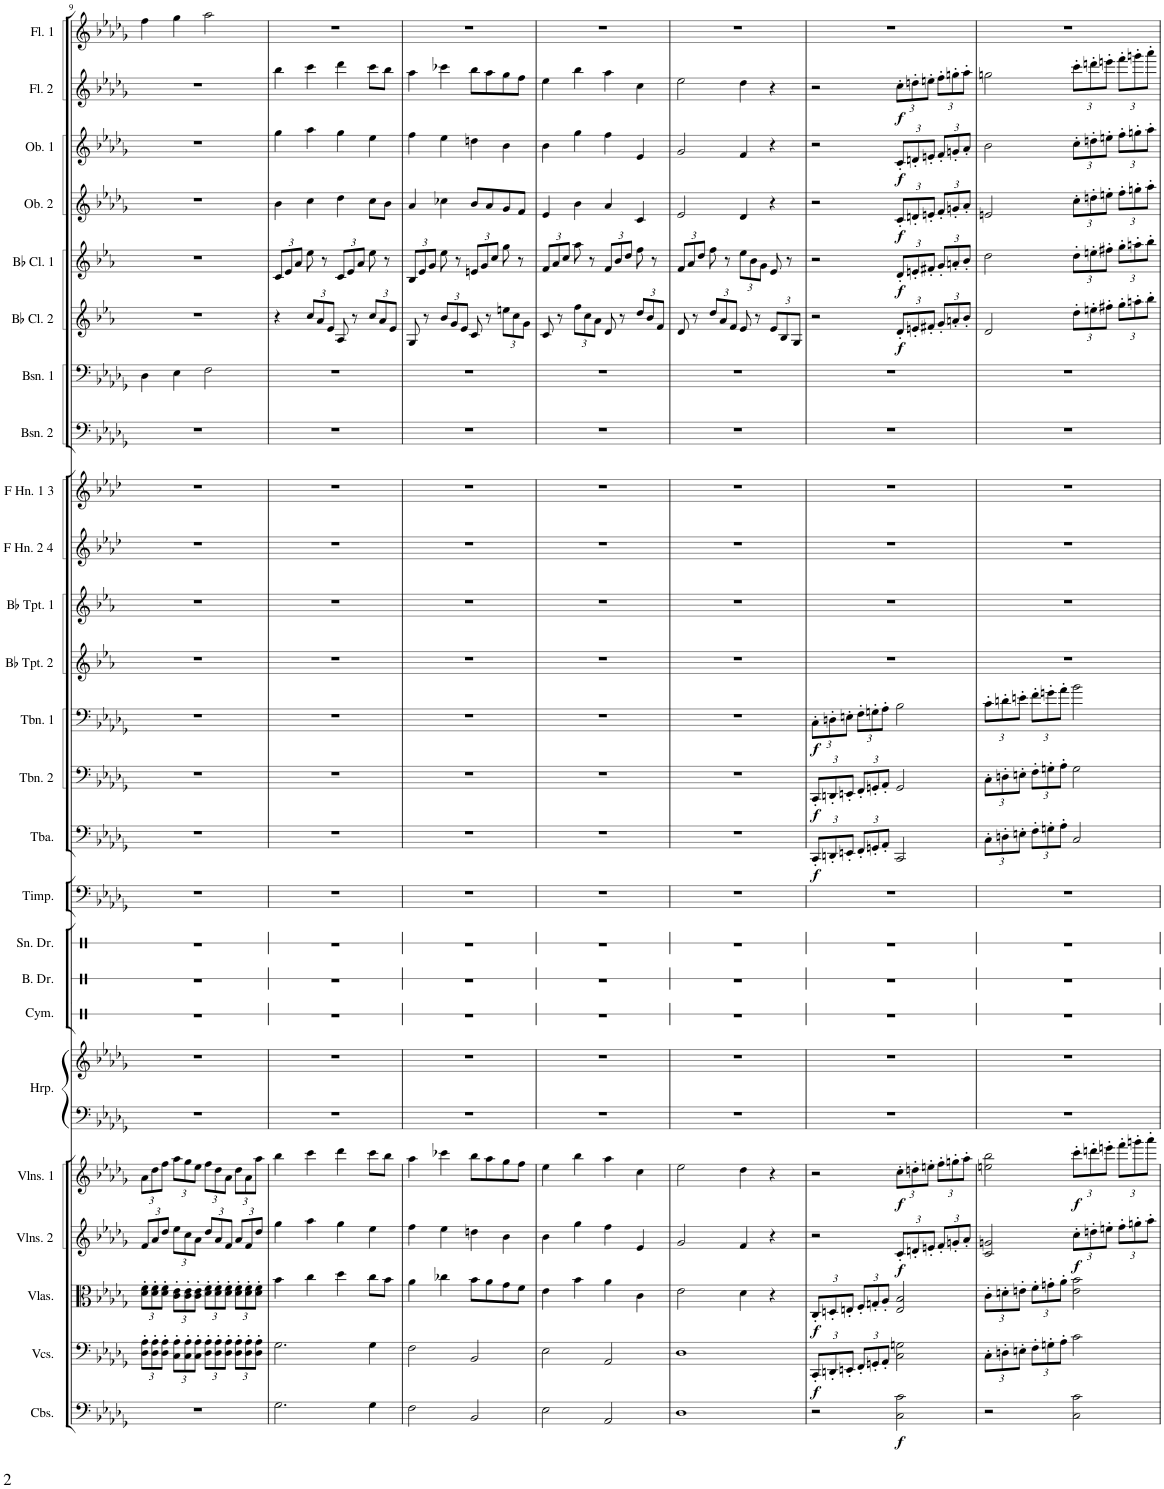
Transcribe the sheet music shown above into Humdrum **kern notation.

**kern	**dynam	**kern	**dynam	**kern	**dynam	**kern	**dynam	**kern	**dynam	**kern	**kern	**kern	**kern	**kern	**kern	**kern	**dynam	**kern	**dynam	**kern	**dynam	**kern	**kern	**kern	**kern	**kern	**kern	**kern	**dynam	**kern	**dynam	**kern	**dynam	**kern	**dynam	**kern	**dynam	**kern
*part25	*part25	*part24	*part24	*part23	*part23	*part22	*part22	*part21	*part21	*part20	*part20	*part19	*part18	*part17	*part16	*part15	*part15	*part14	*part14	*part13	*part13	*part12	*part11	*part10	*part9	*part8	*part7	*part6	*part6	*part5	*part5	*part4	*part4	*part3	*part3	*part2	*part2	*part1
*staff26	*staff26	*staff25	*staff25	*staff24	*staff24	*staff23	*staff23	*staff22	*staff22	*staff21	*staff20	*staff19	*staff18	*staff17	*staff16	*staff15	*staff15	*staff14	*staff14	*staff13	*staff13	*staff12	*staff11	*staff10	*staff9	*staff8	*staff7	*staff6	*staff6	*staff5	*staff5	*staff4	*staff4	*staff3	*staff3	*staff2	*staff2	*staff1
*I"Contrabasses	*	*I"Violoncellos	*	*I"Violas	*	*I"Violins 2	*	*I"Violins 1	*	*I"Harp	*	*I"Cymbal	*I"Bass Drum	*I"Snare Drum	*I"Timpani	*I"Tuba	*	*I"Trombone 2	*	*I"Trombone 1	*	*I"Bb Trumpet 2	*I"Bb Trumpet 1	*I"F Horn 2 &amp; 4	*I"F Horn 1 &amp; 3	*I"Bassoon 2	*I"Bassoon 1	*I"Bb Clarinet 2	*	*I"Bb Clarinet 1	*	*I"Oboe 2	*	*I"Oboe 1	*	*I"Flute 2	*	*I"Flute 1
*I'Cbs.	*	*I'Vcs.	*	*I'Vlas.	*	*I'Vlns. 2	*	*I'Vlns. 1	*	*I'Hrp.	*	*I'Cym.	*I'B. Dr.	*I'Sn. Dr.	*I'Timp.	*I'Tba.	*	*I'Tbn. 2	*	*I'Tbn. 1	*	*I'Bb Tpt. 2	*I'Bb Tpt. 1	*I'F Hn. 2 4	*I'F Hn. 1 3	*I'Bsn. 2	*I'Bsn. 1	*I'Bb Cl. 2	*	*I'Bb Cl. 1	*	*I'Ob. 2	*	*I'Ob. 1	*	*I'Fl. 2	*	*I'Fl. 1
!!LO:PB:g=z
*clefF4	*	*clefF4	*	*clefC3	*	*clefG2	*	*clefG2	*	*clefF4	*clefG2	*clefX	*clefX	*clefX	*clefF4	*clefF4	*	*clefF4	*	*clefF4	*	*clefG2	*clefG2	*clefG2	*clefG2	*clefF4	*clefF4	*clefG2	*	*clefG2	*	*clefG2	*	*clefG2	*	*clefG2	*	*clefG2
*Trd7c12	*	*	*	*	*	*	*	*	*	*	*	*	*	*	*	*	*	*	*	*	*	*Trd1c2	*Trd1c2	*Trd4c7	*Trd4c7	*	*	*Trd1c2	*	*Trd1c2	*	*	*	*	*	*	*	*
*k[b-e-a-d-g-]	*	*k[b-e-a-d-g-]	*	*k[b-e-a-d-g-]	*	*k[b-e-a-d-g-]	*	*k[b-e-a-d-g-]	*	*k[b-e-a-d-g-]	*k[b-e-a-d-g-]	*k[b-e-a-]	*k[b-e-a-]	*k[b-e-a-]	*k[b-e-a-d-g-]	*k[b-e-a-d-g-]	*	*k[b-e-a-d-g-]	*	*k[b-e-a-d-g-]	*	*k[b-e-a-]	*k[b-e-a-]	*k[b-e-a-d-]	*k[b-e-a-d-]	*k[b-e-a-d-g-]	*k[b-e-a-d-g-]	*k[b-e-a-]	*	*k[b-e-a-]	*	*k[b-e-a-d-g-]	*	*k[b-e-a-d-g-]	*	*k[b-e-a-d-g-]	*	*k[b-e-a-d-g-]
*M4/4	*	*M4/4	*	*M4/4	*	*M4/4	*	*M4/4	*	*M4/4	*M4/4	*M4/4	*M4/4	*M4/4	*M4/4	*M4/4	*	*M4/4	*	*M4/4	*	*M4/4	*M4/4	*M4/4	*M4/4	*M4/4	*M4/4	*M4/4	*	*M4/4	*	*M4/4	*	*M4/4	*	*M4/4	*	*M4/4
*	*	*Xbrackettup	*	*Xbrackettup	*	*Xbrackettup	*	*Xbrackettup	*	*	*	*	*	*	*	*	*	*	*	*	*	*	*	*	*	*	*	*	*	*	*	*	*	*	*	*	*	*
=9	=9	=9	=9	=9	=9	=9	=9	=9	=9	=9	=9	=9	=9	=9	=9	=9	=9	=9	=9	=9	=9	=9	=9	=9	=9	=9	=9	=9	=9	=9	=9	=9	=9	=9	=9	=9	=9	=9
1r	.	12D-\' 12A-\'L	.	12d-\' 12f\'L	.	12f/L	.	12a-\L	.	1r	1r	1r	1r	1r	1r	1r	.	1r	.	1r	.	1r	1r	1r	1r	1r	4D-\	1r	.	1r	.	1r	.	1r	.	1r	.	4ff\
.	.	12D-\' 12A-\'	.	12d-\' 12f\'	.	12a-/	.	12dd-\	.	.	.	.	.	.	.	.	.	.	.	.	.	.	.	.	.	.	.	.	.	.	.	.	.	.	.	.	.	.
.	.	12D-\' 12A-\'J	.	12d-\' 12f\'J	.	12dd-/J	.	12ff\J	.	.	.	.	.	.	.	.	.	.	.	.	.	.	.	.	.	.	.	.	.	.	.	.	.	.	.	.	.	.
.	.	12C\' 12A-\'L	.	12c\' 12e-\'L	.	12ee-\L	.	12aa-\L	.	.	.	.	.	.	.	.	.	.	.	.	.	.	.	.	.	.	4E-\	.	.	.	.	.	.	.	.	.	.	4gg-\
.	.	12C\' 12A-\'	.	12c\' 12e-\'	.	12cc\	.	12gg-\	.	.	.	.	.	.	.	.	.	.	.	.	.	.	.	.	.	.	.	.	.	.	.	.	.	.	.	.	.	.
.	.	12C\' 12A-\'J	.	12c\' 12e-\'J	.	12a-\J	.	12ee-\J	.	.	.	.	.	.	.	.	.	.	.	.	.	.	.	.	.	.	.	.	.	.	.	.	.	.	.	.	.	.
.	.	12D-\' 12A-\'L	.	12d-\' 12f\'L	.	12dd-/L	.	12ff\L	.	.	.	.	.	.	.	.	.	.	.	.	.	.	.	.	.	.	2F\	.	.	.	.	.	.	.	.	.	.	2aa-\
.	.	12D-\' 12A-\'	.	12d-\' 12f\'	.	12a-/	.	12dd-\	.	.	.	.	.	.	.	.	.	.	.	.	.	.	.	.	.	.	.	.	.	.	.	.	.	.	.	.	.	.
.	.	12D-\' 12A-\'J	.	12d-\' 12f\'J	.	12f/J	.	12a-\J	.	.	.	.	.	.	.	.	.	.	.	.	.	.	.	.	.	.	.	.	.	.	.	.	.	.	.	.	.	.
.	.	12D-\' 12A-\'L	.	12d-\' 12f\'L	.	12a-/L	.	12dd-\L	.	.	.	.	.	.	.	.	.	.	.	.	.	.	.	.	.	.	.	.	.	.	.	.	.	.	.	.	.	.
.	.	12D-\' 12A-\'	.	12d-\' 12f\'	.	12f/	.	12a-\	.	.	.	.	.	.	.	.	.	.	.	.	.	.	.	.	.	.	.	.	.	.	.	.	.	.	.	.	.	.
.	.	12D-\' 12A-\'J	.	12d-\' 12f\'J	.	12dd-/J	.	12aa-\J	.	.	.	.	.	.	.	.	.	.	.	.	.	.	.	.	.	.	.	.	.	.	.	.	.	.	.	.	.	.
=10	=10	=10	=10	=10	=10	=10	=10	=10	=10	=10	=10	=10	=10	=10	=10	=10	=10	=10	=10	=10	=10	=10	=10	=10	=10	=10	=10	=10	=10	=10	=10	=10	=10	=10	=10	=10	=10	=10
*	*	*	*	*	*	*	*	*	*	*	*	*	*	*	*	*	*	*	*	*	*	*	*	*	*	*	*	*	*	*Xbrackettup	*	*	*	*	*	*	*	*
2.G-\	.	2.G-\	.	4b-\	.	4gg-\	.	4bb-\	.	1r	1r	1r	1r	1r	1r	1r	.	1r	.	1r	.	1r	1r	1r	1r	1r	1r	4r	.	12c/L	.	4b-\	.	4gg-\	.	4bb-\	.	1r
.	.	.	.	.	.	.	.	.	.	.	.	.	.	.	.	.	.	.	.	.	.	.	.	.	.	.	.	.	.	12e-/	.	.	.	.	.	.	.	.
.	.	.	.	.	.	.	.	.	.	.	.	.	.	.	.	.	.	.	.	.	.	.	.	.	.	.	.	.	.	12a-/J	.	.	.	.	.	.	.	.
*	*	*	*	*	*	*	*	*	*	*	*	*	*	*	*	*	*	*	*	*	*	*	*	*	*	*	*	*Xbrackettup	*	*	*	*	*	*	*	*	*	*
.	.	.	.	4cc\	.	4aa-\	.	4ccc\	.	.	.	.	.	.	.	.	.	.	.	.	.	.	.	.	.	.	.	12cc/L	.	8ee-\	.	4cc\	.	4aa-\	.	4ccc\	.	.
.	.	.	.	.	.	.	.	.	.	.	.	.	.	.	.	.	.	.	.	.	.	.	.	.	.	.	.	12a-/	.	.	.	.	.	.	.	.	.	.
.	.	.	.	.	.	.	.	.	.	.	.	.	.	.	.	.	.	.	.	.	.	.	.	.	.	.	.	.	.	8r	.	.	.	.	.	.	.	.
.	.	.	.	.	.	.	.	.	.	.	.	.	.	.	.	.	.	.	.	.	.	.	.	.	.	.	.	12e-/J	.	.	.	.	.	.	.	.	.	.
.	.	.	.	4dd-\	.	4gg-\	.	4ddd-\	.	.	.	.	.	.	.	.	.	.	.	.	.	.	.	.	.	.	.	8A-/	.	12c/L	.	4dd-\	.	4gg-\	.	4ddd-\	.	.
.	.	.	.	.	.	.	.	.	.	.	.	.	.	.	.	.	.	.	.	.	.	.	.	.	.	.	.	.	.	12e-/	.	.	.	.	.	.	.	.
.	.	.	.	.	.	.	.	.	.	.	.	.	.	.	.	.	.	.	.	.	.	.	.	.	.	.	.	8r	.	.	.	.	.	.	.	.	.	.
.	.	.	.	.	.	.	.	.	.	.	.	.	.	.	.	.	.	.	.	.	.	.	.	.	.	.	.	.	.	12a-/J	.	.	.	.	.	.	.	.
4G-\	.	4G-\	.	8cc\L	.	4ee-\	.	8ccc\L	.	.	.	.	.	.	.	.	.	.	.	.	.	.	.	.	.	.	.	12cc/L	.	8ee-\	.	8cc\L	.	4ee-\	.	8ccc\L	.	.
.	.	.	.	.	.	.	.	.	.	.	.	.	.	.	.	.	.	.	.	.	.	.	.	.	.	.	.	12a-/	.	.	.	.	.	.	.	.	.	.
.	.	.	.	8b-\J	.	.	.	8bb-\J	.	.	.	.	.	.	.	.	.	.	.	.	.	.	.	.	.	.	.	.	.	8r	.	8b-\J	.	.	.	8bb-\J	.	.
.	.	.	.	.	.	.	.	.	.	.	.	.	.	.	.	.	.	.	.	.	.	.	.	.	.	.	.	12e-/J	.	.	.	.	.	.	.	.	.	.
=11	=11	=11	=11	=11	=11	=11	=11	=11	=11	=11	=11	=11	=11	=11	=11	=11	=11	=11	=11	=11	=11	=11	=11	=11	=11	=11	=11	=11	=11	=11	=11	=11	=11	=11	=11	=11	=11	=11
2F\	.	2F\	.	4a-\	.	4ff\	.	4aa-\	.	1r	1r	1r	1r	1r	1r	1r	.	1r	.	1r	.	1r	1r	1r	1r	1r	1r	8G/	.	12B-/L	.	4a-/	.	4ff\	.	4aa-\	.	1r
.	.	.	.	.	.	.	.	.	.	.	.	.	.	.	.	.	.	.	.	.	.	.	.	.	.	.	.	.	.	12e-/	.	.	.	.	.	.	.	.
.	.	.	.	.	.	.	.	.	.	.	.	.	.	.	.	.	.	.	.	.	.	.	.	.	.	.	.	8r	.	.	.	.	.	.	.	.	.	.
.	.	.	.	.	.	.	.	.	.	.	.	.	.	.	.	.	.	.	.	.	.	.	.	.	.	.	.	.	.	12g/J	.	.	.	.	.	.	.	.
.	.	.	.	4cc-X\	.	4ee-\	.	4ccc-X\	.	.	.	.	.	.	.	.	.	.	.	.	.	.	.	.	.	.	.	12b-/L	.	8ee-\	.	4cc-X\	.	4ee-\	.	4ccc-X\	.	.
.	.	.	.	.	.	.	.	.	.	.	.	.	.	.	.	.	.	.	.	.	.	.	.	.	.	.	.	12g/	.	.	.	.	.	.	.	.	.	.
.	.	.	.	.	.	.	.	.	.	.	.	.	.	.	.	.	.	.	.	.	.	.	.	.	.	.	.	.	.	8r	.	.	.	.	.	.	.	.
.	.	.	.	.	.	.	.	.	.	.	.	.	.	.	.	.	.	.	.	.	.	.	.	.	.	.	.	12e-/J	.	.	.	.	.	.	.	.	.	.
2BB-/	.	2BB-/	.	8b-\L	.	4ddn\	.	8bb-\L	.	.	.	.	.	.	.	.	.	.	.	.	.	.	.	.	.	.	.	8c/	.	12en/L	.	8b-/L	.	4ddn\	.	8bb-\L	.	.
.	.	.	.	.	.	.	.	.	.	.	.	.	.	.	.	.	.	.	.	.	.	.	.	.	.	.	.	.	.	12g/	.	.	.	.	.	.	.	.
.	.	.	.	8a-\	.	.	.	8aa-\	.	.	.	.	.	.	.	.	.	.	.	.	.	.	.	.	.	.	.	8r	.	.	.	8a-/	.	.	.	8aa-\	.	.
.	.	.	.	.	.	.	.	.	.	.	.	.	.	.	.	.	.	.	.	.	.	.	.	.	.	.	.	.	.	12cc/J	.	.	.	.	.	.	.	.
.	.	.	.	8g-\	.	4b-\	.	8gg-\	.	.	.	.	.	.	.	.	.	.	.	.	.	.	.	.	.	.	.	12een\L	.	8gg\	.	8g-/	.	4b-\	.	8gg-\	.	.
.	.	.	.	.	.	.	.	.	.	.	.	.	.	.	.	.	.	.	.	.	.	.	.	.	.	.	.	12cc\	.	.	.	.	.	.	.	.	.	.
.	.	.	.	8f\J	.	.	.	8ff\J	.	.	.	.	.	.	.	.	.	.	.	.	.	.	.	.	.	.	.	.	.	8r	.	8f/J	.	.	.	8ff\J	.	.
.	.	.	.	.	.	.	.	.	.	.	.	.	.	.	.	.	.	.	.	.	.	.	.	.	.	.	.	12g\J	.	.	.	.	.	.	.	.	.	.
=12	=12	=12	=12	=12	=12	=12	=12	=12	=12	=12	=12	=12	=12	=12	=12	=12	=12	=12	=12	=12	=12	=12	=12	=12	=12	=12	=12	=12	=12	=12	=12	=12	=12	=12	=12	=12	=12	=12
2E-\	.	2E-\	.	4e-\	.	4b-\	.	4ee-\	.	1r	1r	1r	1r	1r	1r	1r	.	1r	.	1r	.	1r	1r	1r	1r	1r	1r	8c/	.	12f/L	.	4e-/	.	4b-\	.	4ee-\	.	1r
.	.	.	.	.	.	.	.	.	.	.	.	.	.	.	.	.	.	.	.	.	.	.	.	.	.	.	.	.	.	12a-/	.	.	.	.	.	.	.	.
.	.	.	.	.	.	.	.	.	.	.	.	.	.	.	.	.	.	.	.	.	.	.	.	.	.	.	.	8r	.	.	.	.	.	.	.	.	.	.
.	.	.	.	.	.	.	.	.	.	.	.	.	.	.	.	.	.	.	.	.	.	.	.	.	.	.	.	.	.	12cc/J	.	.	.	.	.	.	.	.
.	.	.	.	4b-\	.	4gg-\	.	4bb-\	.	.	.	.	.	.	.	.	.	.	.	.	.	.	.	.	.	.	.	12ff\L	.	8aa-\	.	4b-\	.	4gg-\	.	4bb-\	.	.
.	.	.	.	.	.	.	.	.	.	.	.	.	.	.	.	.	.	.	.	.	.	.	.	.	.	.	.	12cc\	.	.	.	.	.	.	.	.	.	.
.	.	.	.	.	.	.	.	.	.	.	.	.	.	.	.	.	.	.	.	.	.	.	.	.	.	.	.	.	.	8r	.	.	.	.	.	.	.	.
.	.	.	.	.	.	.	.	.	.	.	.	.	.	.	.	.	.	.	.	.	.	.	.	.	.	.	.	12a-\J	.	.	.	.	.	.	.	.	.	.
2AA-/	.	2AA-/	.	4a-\	.	4ff\	.	4aa-\	.	.	.	.	.	.	.	.	.	.	.	.	.	.	.	.	.	.	.	8d/	.	12f/L	.	4a-/	.	4ff\	.	4aa-\	.	.
.	.	.	.	.	.	.	.	.	.	.	.	.	.	.	.	.	.	.	.	.	.	.	.	.	.	.	.	.	.	12b-/	.	.	.	.	.	.	.	.
.	.	.	.	.	.	.	.	.	.	.	.	.	.	.	.	.	.	.	.	.	.	.	.	.	.	.	.	8r	.	.	.	.	.	.	.	.	.	.
.	.	.	.	.	.	.	.	.	.	.	.	.	.	.	.	.	.	.	.	.	.	.	.	.	.	.	.	.	.	12dd/J	.	.	.	.	.	.	.	.
.	.	.	.	4c\	.	4e-/	.	4cc\	.	.	.	.	.	.	.	.	.	.	.	.	.	.	.	.	.	.	.	12dd/L	.	8ff\	.	4c/	.	4e-/	.	4cc\	.	.
.	.	.	.	.	.	.	.	.	.	.	.	.	.	.	.	.	.	.	.	.	.	.	.	.	.	.	.	12b-/	.	.	.	.	.	.	.	.	.	.
.	.	.	.	.	.	.	.	.	.	.	.	.	.	.	.	.	.	.	.	.	.	.	.	.	.	.	.	.	.	8r	.	.	.	.	.	.	.	.
.	.	.	.	.	.	.	.	.	.	.	.	.	.	.	.	.	.	.	.	.	.	.	.	.	.	.	.	12f/J	.	.	.	.	.	.	.	.	.	.
=13	=13	=13	=13	=13	=13	=13	=13	=13	=13	=13	=13	=13	=13	=13	=13	=13	=13	=13	=13	=13	=13	=13	=13	=13	=13	=13	=13	=13	=13	=13	=13	=13	=13	=13	=13	=13	=13	=13
1D-	.	1D-	.	2e-\	.	2g-/	.	2ee-\	.	1r	1r	1r	1r	1r	1r	1r	.	1r	.	1r	.	1r	1r	1r	1r	1r	1r	8d/	.	12f/L	.	2e-/	.	2g-/	.	2ee-\	.	1r
.	.	.	.	.	.	.	.	.	.	.	.	.	.	.	.	.	.	.	.	.	.	.	.	.	.	.	.	.	.	12a-/	.	.	.	.	.	.	.	.
.	.	.	.	.	.	.	.	.	.	.	.	.	.	.	.	.	.	.	.	.	.	.	.	.	.	.	.	8r	.	.	.	.	.	.	.	.	.	.
.	.	.	.	.	.	.	.	.	.	.	.	.	.	.	.	.	.	.	.	.	.	.	.	.	.	.	.	.	.	12dd/J	.	.	.	.	.	.	.	.
.	.	.	.	.	.	.	.	.	.	.	.	.	.	.	.	.	.	.	.	.	.	.	.	.	.	.	.	12dd/L	.	8ff\	.	.	.	.	.	.	.	.
.	.	.	.	.	.	.	.	.	.	.	.	.	.	.	.	.	.	.	.	.	.	.	.	.	.	.	.	12a-/	.	.	.	.	.	.	.	.	.	.
.	.	.	.	.	.	.	.	.	.	.	.	.	.	.	.	.	.	.	.	.	.	.	.	.	.	.	.	.	.	8r	.	.	.	.	.	.	.	.
.	.	.	.	.	.	.	.	.	.	.	.	.	.	.	.	.	.	.	.	.	.	.	.	.	.	.	.	12f/J	.	.	.	.	.	.	.	.	.	.
.	.	.	.	4d-\	.	4f/	.	4dd-\	.	.	.	.	.	.	.	.	.	.	.	.	.	.	.	.	.	.	.	8e-/	.	12ee-\L	.	4d-/	.	4f/	.	4dd-\	.	.
.	.	.	.	.	.	.	.	.	.	.	.	.	.	.	.	.	.	.	.	.	.	.	.	.	.	.	.	.	.	12b-\	.	.	.	.	.	.	.	.
.	.	.	.	.	.	.	.	.	.	.	.	.	.	.	.	.	.	.	.	.	.	.	.	.	.	.	.	8r	.	.	.	.	.	.	.	.	.	.
.	.	.	.	.	.	.	.	.	.	.	.	.	.	.	.	.	.	.	.	.	.	.	.	.	.	.	.	.	.	12g\J	.	.	.	.	.	.	.	.
.	.	.	.	4r	.	4r	.	4r	.	.	.	.	.	.	.	.	.	.	.	.	.	.	.	.	.	.	.	12e-/L	.	8e-/	.	4r	.	4r	.	4r	.	.
.	.	.	.	.	.	.	.	.	.	.	.	.	.	.	.	.	.	.	.	.	.	.	.	.	.	.	.	12B-/	.	.	.	.	.	.	.	.	.	.
.	.	.	.	.	.	.	.	.	.	.	.	.	.	.	.	.	.	.	.	.	.	.	.	.	.	.	.	.	.	8r	.	.	.	.	.	.	.	.
.	.	.	.	.	.	.	.	.	.	.	.	.	.	.	.	.	.	.	.	.	.	.	.	.	.	.	.	12G/J	.	.	.	.	.	.	.	.	.	.
=14	=14	=14	=14	=14	=14	=14	=14	=14	=14	=14	=14	=14	=14	=14	=14	=14	=14	=14	=14	=14	=14	=14	=14	=14	=14	=14	=14	=14	=14	=14	=14	=14	=14	=14	=14	=14	=14	=14
*	*	*	*	*	*	*	*	*	*	*	*	*	*	*	*	*Xbrackettup	*	*Xbrackettup	*	*Xbrackettup	*	*	*	*	*	*	*	*	*	*	*	*	*	*	*	*	*	*
!	!	!	!LO:DY:b	!	!LO:DY:b	!	!	!	!	!	!	!	!	!	!	!	!LO:DY:b	!	!LO:DY:b	!	!LO:DY:b	!	!	!	!	!	!	!	!	!	!	!	!	!	!	!	!	!
2r	.	12CC'/L	f	12C'/L	f	2r	.	2r	.	1r	1r	1r	1r	1r	1r	12CC'/L	f	12CC'/L	f	12C'\L	f	1r	1r	1r	1r	1r	1r	2r	.	2r	.	2r	.	2r	.	2r	.	1r
.	.	12DDn'/	.	12Dn'/	.	.	.	.	.	.	.	.	.	.	.	12DDn'/	.	12DDn'/	.	12Dn'\	.	.	.	.	.	.	.	.	.	.	.	.	.	.	.	.	.	.
.	.	12EEn'/J	.	12En'/J	.	.	.	.	.	.	.	.	.	.	.	12EEn'/J	.	12EEn'/J	.	12En'\J	.	.	.	.	.	.	.	.	.	.	.	.	.	.	.	.	.	.
.	.	12FF'/L	.	12F'/L	.	.	.	.	.	.	.	.	.	.	.	12FF'/L	.	12FF'/L	.	12F'\L	.	.	.	.	.	.	.	.	.	.	.	.	.	.	.	.	.	.
.	.	12GGn'/	.	12Gn'/	.	.	.	.	.	.	.	.	.	.	.	12GGn'/	.	12GGn'/	.	12Gn'\	.	.	.	.	.	.	.	.	.	.	.	.	.	.	.	.	.	.
.	.	12AA-'/J	.	12A-'/J	.	.	.	.	.	.	.	.	.	.	.	12AA-'/J	.	12AA-'/J	.	12A-'\J	.	.	.	.	.	.	.	.	.	.	.	.	.	.	.	.	.	.
*	*	*	*	*	*	*	*	*	*	*	*	*	*	*	*	*	*	*	*	*	*	*	*	*	*	*	*	*	*	*	*	*Xbrackettup	*	*Xbrackettup	*	*Xbrackettup	*	*
!	!LO:DY:b	!	!	!	!	!	!LO:DY:b	!	!LO:DY:b	!	!	!	!	!	!	!	!	!	!	!	!	!	!	!	!	!	!	!	!LO:DY:b	!	!LO:DY:b	!	!LO:DY:b	!	!LO:DY:b	!	!LO:DY:b	!
2C\ 2c\	f	2C\ 2Gn\	.	2E/ 2B-/	.	12c'/L	f	12cc'\L	f	.	.	.	.	.	.	2CC/	.	2GG/	.	2B-\	.	.	.	.	.	.	.	12d'/L	f	12d'/L	f	12c'/L	f	12c'/L	f	12cc'\L	f	.
.	.	.	.	.	.	12dn'/	.	12ddn'\	.	.	.	.	.	.	.	.	.	.	.	.	.	.	.	.	.	.	.	12en'/	.	12en'/	.	12dn'/	.	12dn'/	.	12ddn'\	.	.
.	.	.	.	.	.	12en'/J	.	12een'\J	.	.	.	.	.	.	.	.	.	.	.	.	.	.	.	.	.	.	.	12f#X'/J	.	12f#X'/J	.	12en'/J	.	12en'/J	.	12een'\J	.	.
.	.	.	.	.	.	12f'/L	.	12ff'\L	.	.	.	.	.	.	.	.	.	.	.	.	.	.	.	.	.	.	.	12g'/L	.	12g'/L	.	12f'/L	.	12f'/L	.	12ff'\L	.	.
.	.	.	.	.	.	12gn'/	.	12ggn'\	.	.	.	.	.	.	.	.	.	.	.	.	.	.	.	.	.	.	.	12an'/	.	12an'/	.	12gn'/	.	12gn'/	.	12ggn'\	.	.
.	.	.	.	.	.	12a-'/J	.	12aa-'\J	.	.	.	.	.	.	.	.	.	.	.	.	.	.	.	.	.	.	.	12b-'/J	.	12b-'/J	.	12a-'/J	.	12a-'/J	.	12aa-'\J	.	.
=15	=15	=15	=15	=15	=15	=15	=15	=15	=15	=15	=15	=15	=15	=15	=15	=15	=15	=15	=15	=15	=15	=15	=15	=15	=15	=15	=15	=15	=15	=15	=15	=15	=15	=15	=15	=15	=15	=15
2r	.	12C'\L	.	12c'\L	.	2c/ 2gn/	.	2een\ 2bb-\	.	1r	1r	1r	1r	1r	1r	12C'\L	.	12C'\L	.	12c'\L	.	1r	1r	1r	1r	1r	1r	2d/	.	2dd\	.	2en/	.	2b-\	.	2ggn\	.	1r
.	.	12Dn'\	.	12dn'\	.	.	.	.	.	.	.	.	.	.	.	12Dn'\	.	12Dn'\	.	12dn'\	.	.	.	.	.	.	.	.	.	.	.	.	.	.	.	.	.	.
.	.	12En'\J	.	12en'\J	.	.	.	.	.	.	.	.	.	.	.	12En'\J	.	12En'\J	.	12en'\J	.	.	.	.	.	.	.	.	.	.	.	.	.	.	.	.	.	.
.	.	12F'\L	.	12f'\L	.	.	.	.	.	.	.	.	.	.	.	12F'\L	.	12F'\L	.	12f'\L	.	.	.	.	.	.	.	.	.	.	.	.	.	.	.	.	.	.
.	.	12Gn'\	.	12gn'\	.	.	.	.	.	.	.	.	.	.	.	12Gn'\	.	12Gn'\	.	12gn'\	.	.	.	.	.	.	.	.	.	.	.	.	.	.	.	.	.	.
.	.	12A-'\J	.	12a-'\J	.	.	.	.	.	.	.	.	.	.	.	12A-'\J	.	12A-'\J	.	12a-'\J	.	.	.	.	.	.	.	.	.	.	.	.	.	.	.	.	.	.
!	!	!	!	!	!	!	!LO:DY:b	!	!LO:DY:b	!	!	!	!	!	!	!	!	!	!	!	!	!	!	!	!	!	!	!	!	!	!	!	!	!	!	!	!	!
2C\ 2c\	.	2c\	.	2e\ 2b-\	.	12cc'\L	f	12ccc'\L	f	.	.	.	.	.	.	2C/	.	2G\	.	2b-\	.	.	.	.	.	.	.	12dd'\L	.	12dd'\L	.	12cc'\L	.	12cc'\L	.	12ccc'\L	.	.
.	.	.	.	.	.	12ddn'\	.	12dddn'\	.	.	.	.	.	.	.	.	.	.	.	.	.	.	.	.	.	.	.	12een'\	.	12een'\	.	12ddn'\	.	12ddn'\	.	12dddn'\	.	.
.	.	.	.	.	.	12een'\J	.	12eeen'\J	.	.	.	.	.	.	.	.	.	.	.	.	.	.	.	.	.	.	.	12ff#X'\J	.	12ff#X'\J	.	12een'\J	.	12een'\J	.	12eeen'\J	.	.
.	.	.	.	.	.	12ff'\L	.	12fff'\L	.	.	.	.	.	.	.	.	.	.	.	.	.	.	.	.	.	.	.	12gg'\L	.	12gg'\L	.	12ff'\L	.	12ff'\L	.	12fff'\L	.	.
.	.	.	.	.	.	12ggn'\	.	12gggn'\	.	.	.	.	.	.	.	.	.	.	.	.	.	.	.	.	.	.	.	12aan'\	.	12aan'\	.	12ggn'\	.	12ggn'\	.	12gggn'\	.	.
.	.	.	.	.	.	12aa-'\J	.	12aaa-'\J	.	.	.	.	.	.	.	.	.	.	.	.	.	.	.	.	.	.	.	12bb-'\J	.	12bb-'\J	.	12aa-'\J	.	12aa-'\J	.	12aaa-'\J	.	.
=	=	=	=	=	=	=	=	=	=	=	=	=	=	=	=	=	=	=	=	=	=	=	=	=	=	=	=	=	=	=	=	=	=	=	=	=	=	=
*-	*-	*-	*-	*-	*-	*-	*-	*-	*-	*-	*-	*-	*-	*-	*-	*-	*-	*-	*-	*-	*-	*-	*-	*-	*-	*-	*-	*-	*-	*-	*-	*-	*-	*-	*-	*-	*-	*-
